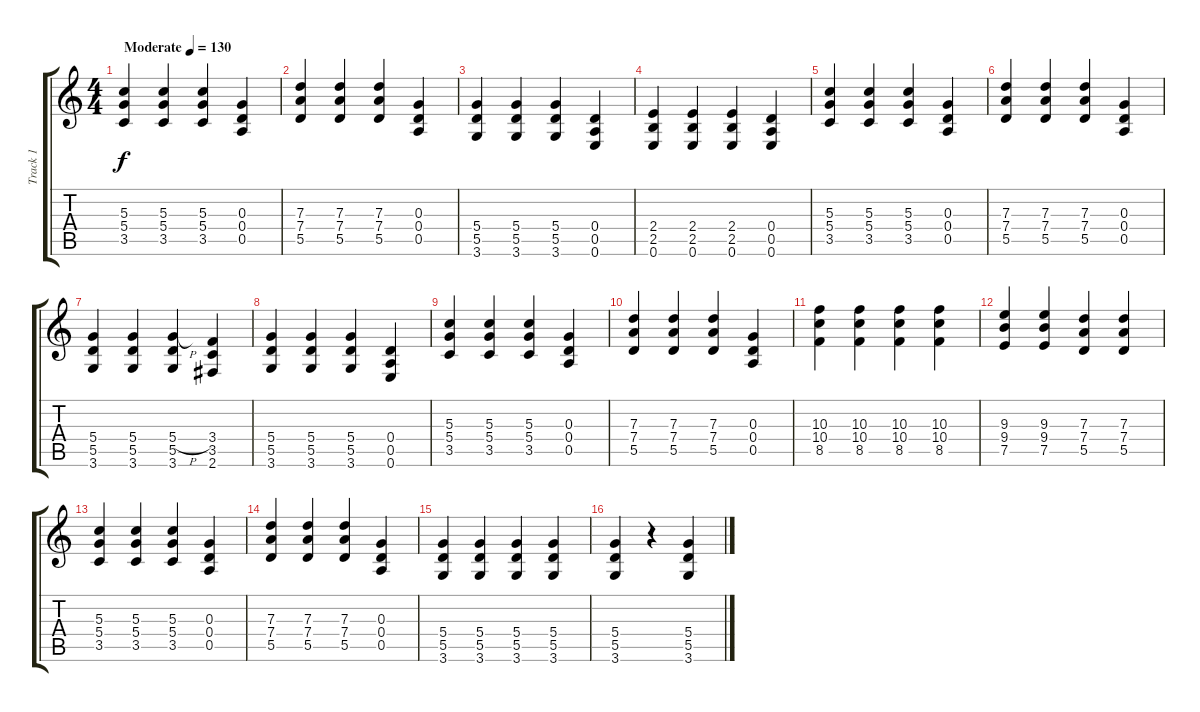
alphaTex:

\track ("Track 1" "Track 1") {instrument distortionguitar}
\staff {score tabs}
\tuning (E4 B3 G3 D3 A2 E2) {hide}
\ts (4 4)
\tempo (130 "Moderate")
\clef g2
\ks c
(5.3 5.4 3.5).4{dy f instrument distortionguitar} (5.3 5.4 3.5).4 (5.3 5.4 3.5).4 (0.3 0.4 0.5).4 |
(7.3 7.4 5.5).4 (7.3 7.4 5.5).4 (7.3 7.4 5.5).4 (0.3 0.4 0.5).4 |
(5.4 5.5 3.6).4 (5.4 5.5 3.6).4 (5.4 5.5 3.6).4 (0.4 0.5 0.6).4 |
(2.4 2.5 0.6).4 (2.4 2.5 0.6).4 (2.4 2.5 0.6).4 (0.4 0.5 0.6).4 |
(5.3 5.4 3.5).4 (5.3 5.4 3.5).4 (5.3 5.4 3.5).4 (0.3 0.4 0.5).4 |
(7.3 7.4 5.5).4 (7.3 7.4 5.5).4 (7.3 7.4 5.5).4 (0.3 0.4 0.5).4 |
(5.4 5.5 3.6).4 (5.4 5.5 3.6).4 (5.4{h} 5.5 3.6).4 (3.4 3.5 2.6).4 |
(5.4 5.5 3.6).4 (5.4 5.5 3.6).4 (5.4 5.5 3.6).4 (0.4 0.5 0.6).4 |
(5.3 5.4 3.5).4 (5.3 5.4 3.5).4 (5.3 5.4 3.5).4 (0.3 0.4 0.5).4 |
(7.3 7.4 5.5).4 (7.3 7.4 5.5).4 (7.3 7.4 5.5).4 (0.3 0.4 0.5).4 |
(10.3 10.4 8.5).4 (10.3 10.4 8.5).4 (10.3 10.4 8.5).4 (10.3 10.4 8.5).4 |
(9.3 9.4 7.5).4 (9.3 9.4 7.5).4 (7.3 7.4 5.5).4 (7.3 7.4 5.5).4 |
(5.3 5.4 3.5).4 (5.3 5.4 3.5).4 (5.3 5.4 3.5).4 (0.3 0.4 0.5).4 |
(7.3 7.4 5.5).4 (7.3 7.4 5.5).4 (7.3 7.4 5.5).4 (0.3 0.4 0.5).4 |
(5.4 5.5 3.6).4 (5.4 5.5 3.6).4 (5.4 5.5 3.6).4 (5.4 5.5 3.6).4 |
(5.4 5.5 3.6).4 r.4 (5.4 5.5 3.6).4
